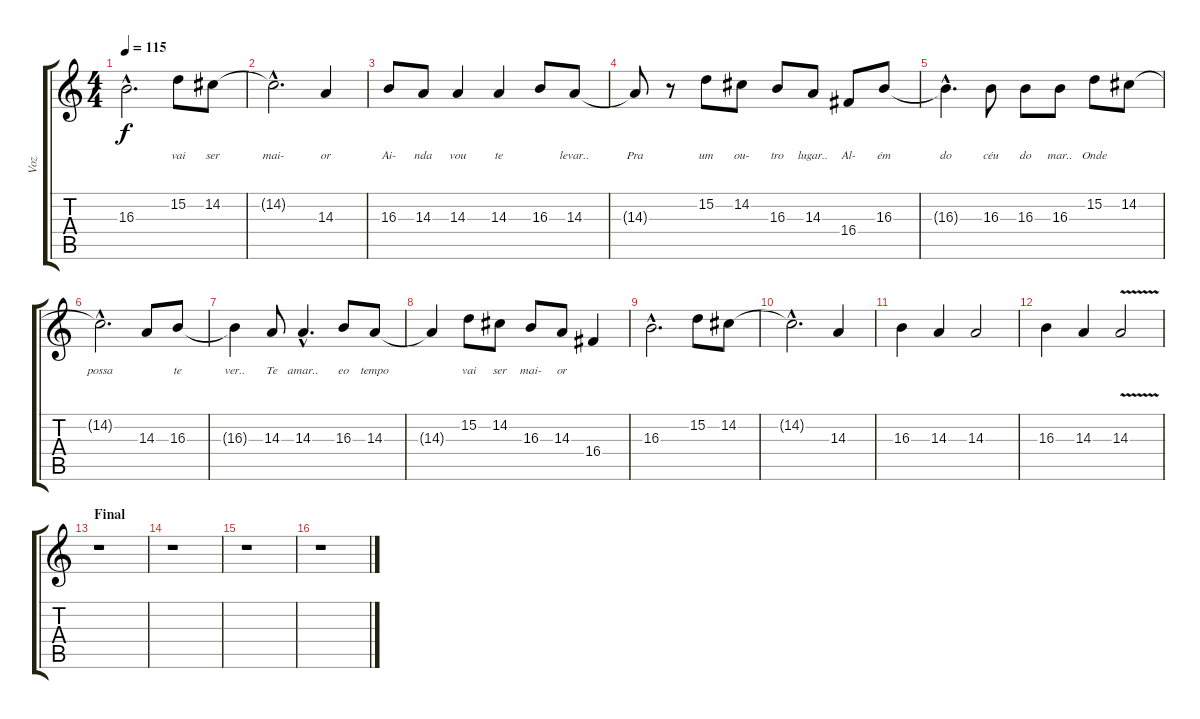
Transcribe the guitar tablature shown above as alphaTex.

\track ("Voz" "Voz") {instrument tenorsax}
\staff {score tabs}
\tuning (E4 B3 G3 D3 A2 E2) {hide}
\ts (4 4)
\tempo 115
\clef g2
\ks c
16.3{hac t}.2{d lyrics (0 "") lyrics (1 "") lyrics (2 "") lyrics (3 "") lyrics (4 "") dy f} 15.2.8{lyrics (0 "") lyrics (1 "vai") lyrics (2 "") lyrics (3 "") lyrics (4 "")} 14.2.8{lyrics (0 "") lyrics (1 "ser") lyrics (2 "") lyrics (3 "") lyrics (4 "")} |
14.2{hac t}.2{d lyrics (0 "") lyrics (1 "mai-") lyrics (2 "") lyrics (3 "") lyrics (4 "")} 14.3.4{lyrics (0 "") lyrics (1 "or") lyrics (2 "") lyrics (3 "") lyrics (4 "")} |
16.3.8{lyrics (0 "") lyrics (1 "Ai-") lyrics (2 "") lyrics (3 "") lyrics (4 "")} 14.3.8{lyrics (0 "") lyrics (1 "nda") lyrics (2 "") lyrics (3 "") lyrics (4 "")} 14.3.4{lyrics (0 "") lyrics (1 "vou") lyrics (2 "") lyrics (3 "") lyrics (4 "")} 14.3.4{lyrics (0 "") lyrics (1 "te") lyrics (2 "") lyrics (3 "") lyrics (4 "")} 16.3.8{lyrics (0 "") lyrics (1 "") lyrics (2 "") lyrics (3 "") lyrics (4 "")} 14.3.8{lyrics (0 "") lyrics (1 "levar..") lyrics (2 "") lyrics (3 "") lyrics (4 "")} |
14.3{t}.8{lyrics (0 "") lyrics (1 "Pra") lyrics (2 "") lyrics (3 "") lyrics (4 "")} r.8 15.2.8{lyrics (0 "") lyrics (1 "um") lyrics (2 "") lyrics (3 "") lyrics (4 "")} 14.2.8{lyrics (0 "") lyrics (1 "ou-") lyrics (2 "") lyrics (3 "") lyrics (4 "")} 16.3.8{lyrics (0 "") lyrics (1 "tro") lyrics (2 "") lyrics (3 "") lyrics (4 "")} 14.3.8{lyrics (0 "") lyrics (1 "lugar..") lyrics (2 "") lyrics (3 "") lyrics (4 "")} 16.4.8{lyrics (0 "") lyrics (1 "Al-") lyrics (2 "") lyrics (3 "") lyrics (4 "")} 16.3.8{lyrics (0 "") lyrics (1 "ém") lyrics (2 "") lyrics (3 "") lyrics (4 "")} |
16.3{hac t}.4{d lyrics (0 "") lyrics (1 "do") lyrics (2 "") lyrics (3 "") lyrics (4 "")} 16.3.8{lyrics (0 "") lyrics (1 "céu") lyrics (2 "") lyrics (3 "") lyrics (4 "")} 16.3.8{lyrics (0 "") lyrics (1 "do") lyrics (2 "") lyrics (3 "") lyrics (4 "")} 16.3.8{lyrics (0 "") lyrics (1 "mar..") lyrics (2 "") lyrics (3 "") lyrics (4 "")} 15.2.8{lyrics (0 "") lyrics (1 "Onde") lyrics (2 "") lyrics (3 "") lyrics (4 "")} 14.2.8{lyrics (0 "") lyrics (1 "") lyrics (2 "") lyrics (3 "") lyrics (4 "")} |
14.2{hac t}.2{d lyrics (0 "") lyrics (1 "possa") lyrics (2 "") lyrics (3 "") lyrics (4 "")} 14.3.8{lyrics (0 "") lyrics (1 "") lyrics (2 "") lyrics (3 "") lyrics (4 "")} 16.3.8{lyrics (0 "") lyrics (1 "te") lyrics (2 "") lyrics (3 "") lyrics (4 "")} |
16.3{t}.4{lyrics (0 "") lyrics (1 "ver..") lyrics (2 "") lyrics (3 "") lyrics (4 "")} 14.3.8{lyrics (0 "") lyrics (1 "Te") lyrics (2 "") lyrics (3 "") lyrics (4 "")} 14.3{hac}.4{d lyrics (0 "") lyrics (1 "amar..") lyrics (2 "") lyrics (3 "") lyrics (4 "")} 16.3.8{lyrics (0 "") lyrics (1 "eo") lyrics (2 "") lyrics (3 "") lyrics (4 "")} 14.3.8{lyrics (0 "") lyrics (1 "tempo") lyrics (2 "") lyrics (3 "") lyrics (4 "")} |
14.3{t}.4{lyrics (0 "") lyrics (1 "") lyrics (2 "") lyrics (3 "") lyrics (4 "")} 15.2.8{lyrics (0 "") lyrics (1 "vai") lyrics (2 "") lyrics (3 "") lyrics (4 "")} 14.2.8{lyrics (0 "") lyrics (1 "ser") lyrics (2 "") lyrics (3 "") lyrics (4 "")} 16.3.8{lyrics (0 "") lyrics (1 "mai-") lyrics (2 "") lyrics (3 "") lyrics (4 "")} 14.3.8{lyrics (0 "") lyrics (1 "or") lyrics (2 "") lyrics (3 "") lyrics (4 "")} 16.4.4 |
16.3{hac}.2{d} 15.2.8 14.2.8 |
14.2{hac t}.2{d} 14.3.4 |
16.3.4 14.3.4 14.3.2 |
16.3.4 14.3.4 14.3{v}.2 |
\section ("" "Final")
r.1 |
r.1 |
r.1 |
r.1
